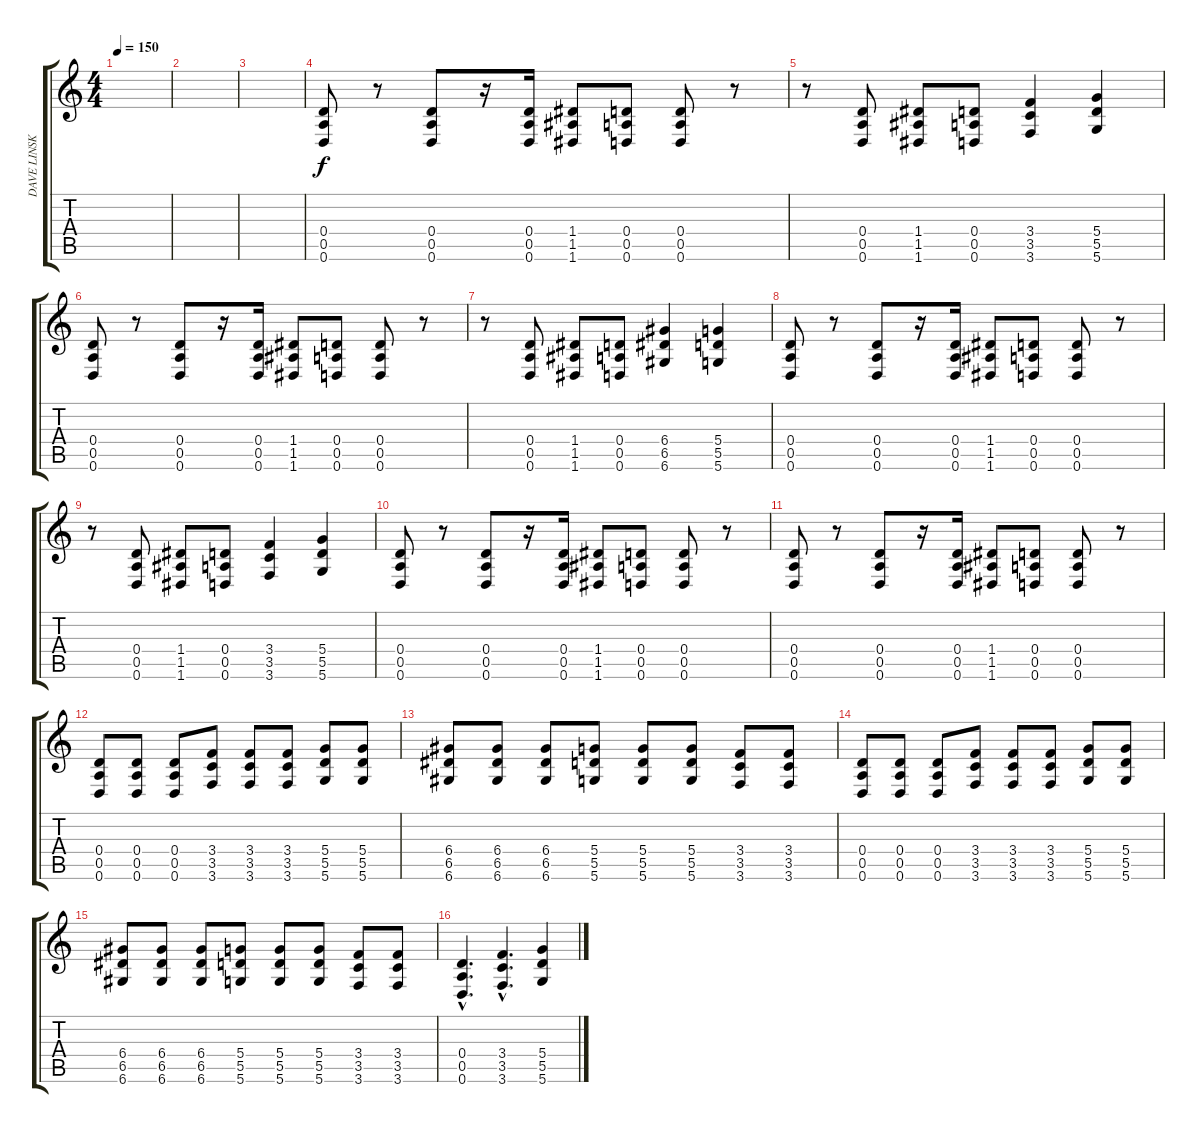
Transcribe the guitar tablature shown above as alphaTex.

\track ("DAVE LINSK - rhythm & lead guitar" "DAVE LINSK") {instrument overdrivenguitar}
\staff {score tabs}
\tuning (E4 B3 G3 D3 A2 D2) {hide}
\ts (4 4)
\tempo 150
\clef g2
\ks c
|
|
|
(0.4 0.5 0.6).8 r.8 (0.4 0.5 0.6).8 r.16 (0.4 0.5 0.6).16 (1.4 1.5 1.6).8 (0.4 0.5 0.6).8 (0.4 0.5 0.6).8 r.8 |
r.8 (0.4 0.5 0.6).8 (1.4 1.5 1.6).8 (0.4 0.5 0.6).8 (3.4 3.5 3.6).4 (5.4 5.5 5.6).4 |
(0.4 0.5 0.6).8 r.8 (0.4 0.5 0.6).8 r.16 (0.4 0.5 0.6).16 (1.4 1.5 1.6).8 (0.4 0.5 0.6).8 (0.4 0.5 0.6).8 r.8 |
r.8 (0.4 0.5 0.6).8 (1.4 1.5 1.6).8 (0.4 0.5 0.6).8 (6.4 6.5 6.6).4 (5.4 5.5 5.6).4 |
(0.4 0.5 0.6).8 r.8 (0.4 0.5 0.6).8 r.16 (0.4 0.5 0.6).16 (1.4 1.5 1.6).8 (0.4 0.5 0.6).8 (0.4 0.5 0.6).8 r.8 |
r.8 (0.4 0.5 0.6).8 (1.4 1.5 1.6).8 (0.4 0.5 0.6).8 (3.4 3.5 3.6).4 (5.4 5.5 5.6).4 |
(0.4 0.5 0.6).8 r.8 (0.4 0.5 0.6).8 r.16 (0.4 0.5 0.6).16 (1.4 1.5 1.6).8 (0.4 0.5 0.6).8 (0.4 0.5 0.6).8 r.8 |
(0.4 0.5 0.6).8 r.8 (0.4 0.5 0.6).8 r.16 (0.4 0.5 0.6).16 (1.4 1.5 1.6).8 (0.4 0.5 0.6).8 (0.4 0.5 0.6).8 r.8 |
(0.4 0.5 0.6).8 (0.4 0.5 0.6).8 (0.4 0.5 0.6).8 (3.4 3.5 3.6).8 (3.4 3.5 3.6).8 (3.4 3.5 3.6).8 (5.4 5.5 5.6).8 (5.4 5.5 5.6).8 |
(6.4 6.5 6.6).8 (6.4 6.5 6.6).8 (6.4 6.5 6.6).8 (5.4 5.5 5.6).8 (5.4 5.5 5.6).8 (5.4 5.5 5.6).8 (3.4 3.5 3.6).8 (3.4 3.5 3.6).8 |
(0.4 0.5 0.6).8 (0.4 0.5 0.6).8 (0.4 0.5 0.6).8 (3.4 3.5 3.6).8 (3.4 3.5 3.6).8 (3.4 3.5 3.6).8 (5.4 5.5 5.6).8 (5.4 5.5 5.6).8 |
(6.4 6.5 6.6).8 (6.4 6.5 6.6).8 (6.4 6.5 6.6).8 (5.4 5.5 5.6).8 (5.4 5.5 5.6).8 (5.4 5.5 5.6).8 (3.4 3.5 3.6).8 (3.4 3.5 3.6).8 |
(0.4{hac} 0.5{hac} 0.6{hac}).4{d} (3.4{hac} 3.5{hac} 3.6{hac}).4{d} (5.4 5.5 5.6).4
